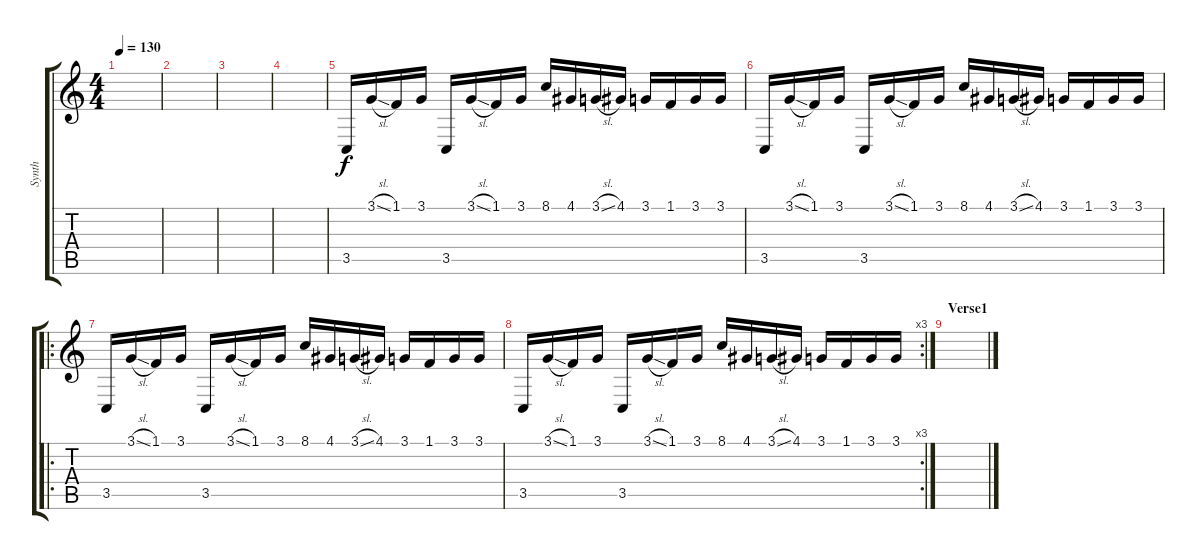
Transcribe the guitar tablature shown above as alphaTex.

\track ("Synth" "Synth") {instrument lead3calliope}
\staff {score tabs}
\tuning (E4 B3 G3 D3 A2 E2) {hide}
\ts (4 4)
\tempo 130
\clef g2
\ks c
|
|
|
|
3.5.16 3.1{sl}.16 1.1.16 3.1.16 3.5.16 3.1{sl}.16 1.1.16 3.1.16 8.1.16 4.1.16 3.1{sl}.16 4.1.16 3.1.16 1.1.16 3.1.16 3.1.16 |
3.5.16 3.1{sl}.16 1.1.16 3.1.16 3.5.16 3.1{sl}.16 1.1.16 3.1.16 8.1.16 4.1.16 3.1{sl}.16 4.1.16 3.1.16 1.1.16 3.1.16 3.1.16 |
\ro
3.5.16 3.1{sl}.16 1.1.16 3.1.16 3.5.16 3.1{sl}.16 1.1.16 3.1.16 8.1.16 4.1.16 3.1{sl}.16 4.1.16 3.1.16 1.1.16 3.1.16 3.1.16 |
\rc 3
3.5.16 3.1{sl}.16 1.1.16 3.1.16 3.5.16 3.1{sl}.16 1.1.16 3.1.16 8.1.16 4.1.16 3.1{sl}.16 4.1.16 3.1.16 1.1.16 3.1.16 3.1.16 |
\section ("" "Verse1")
